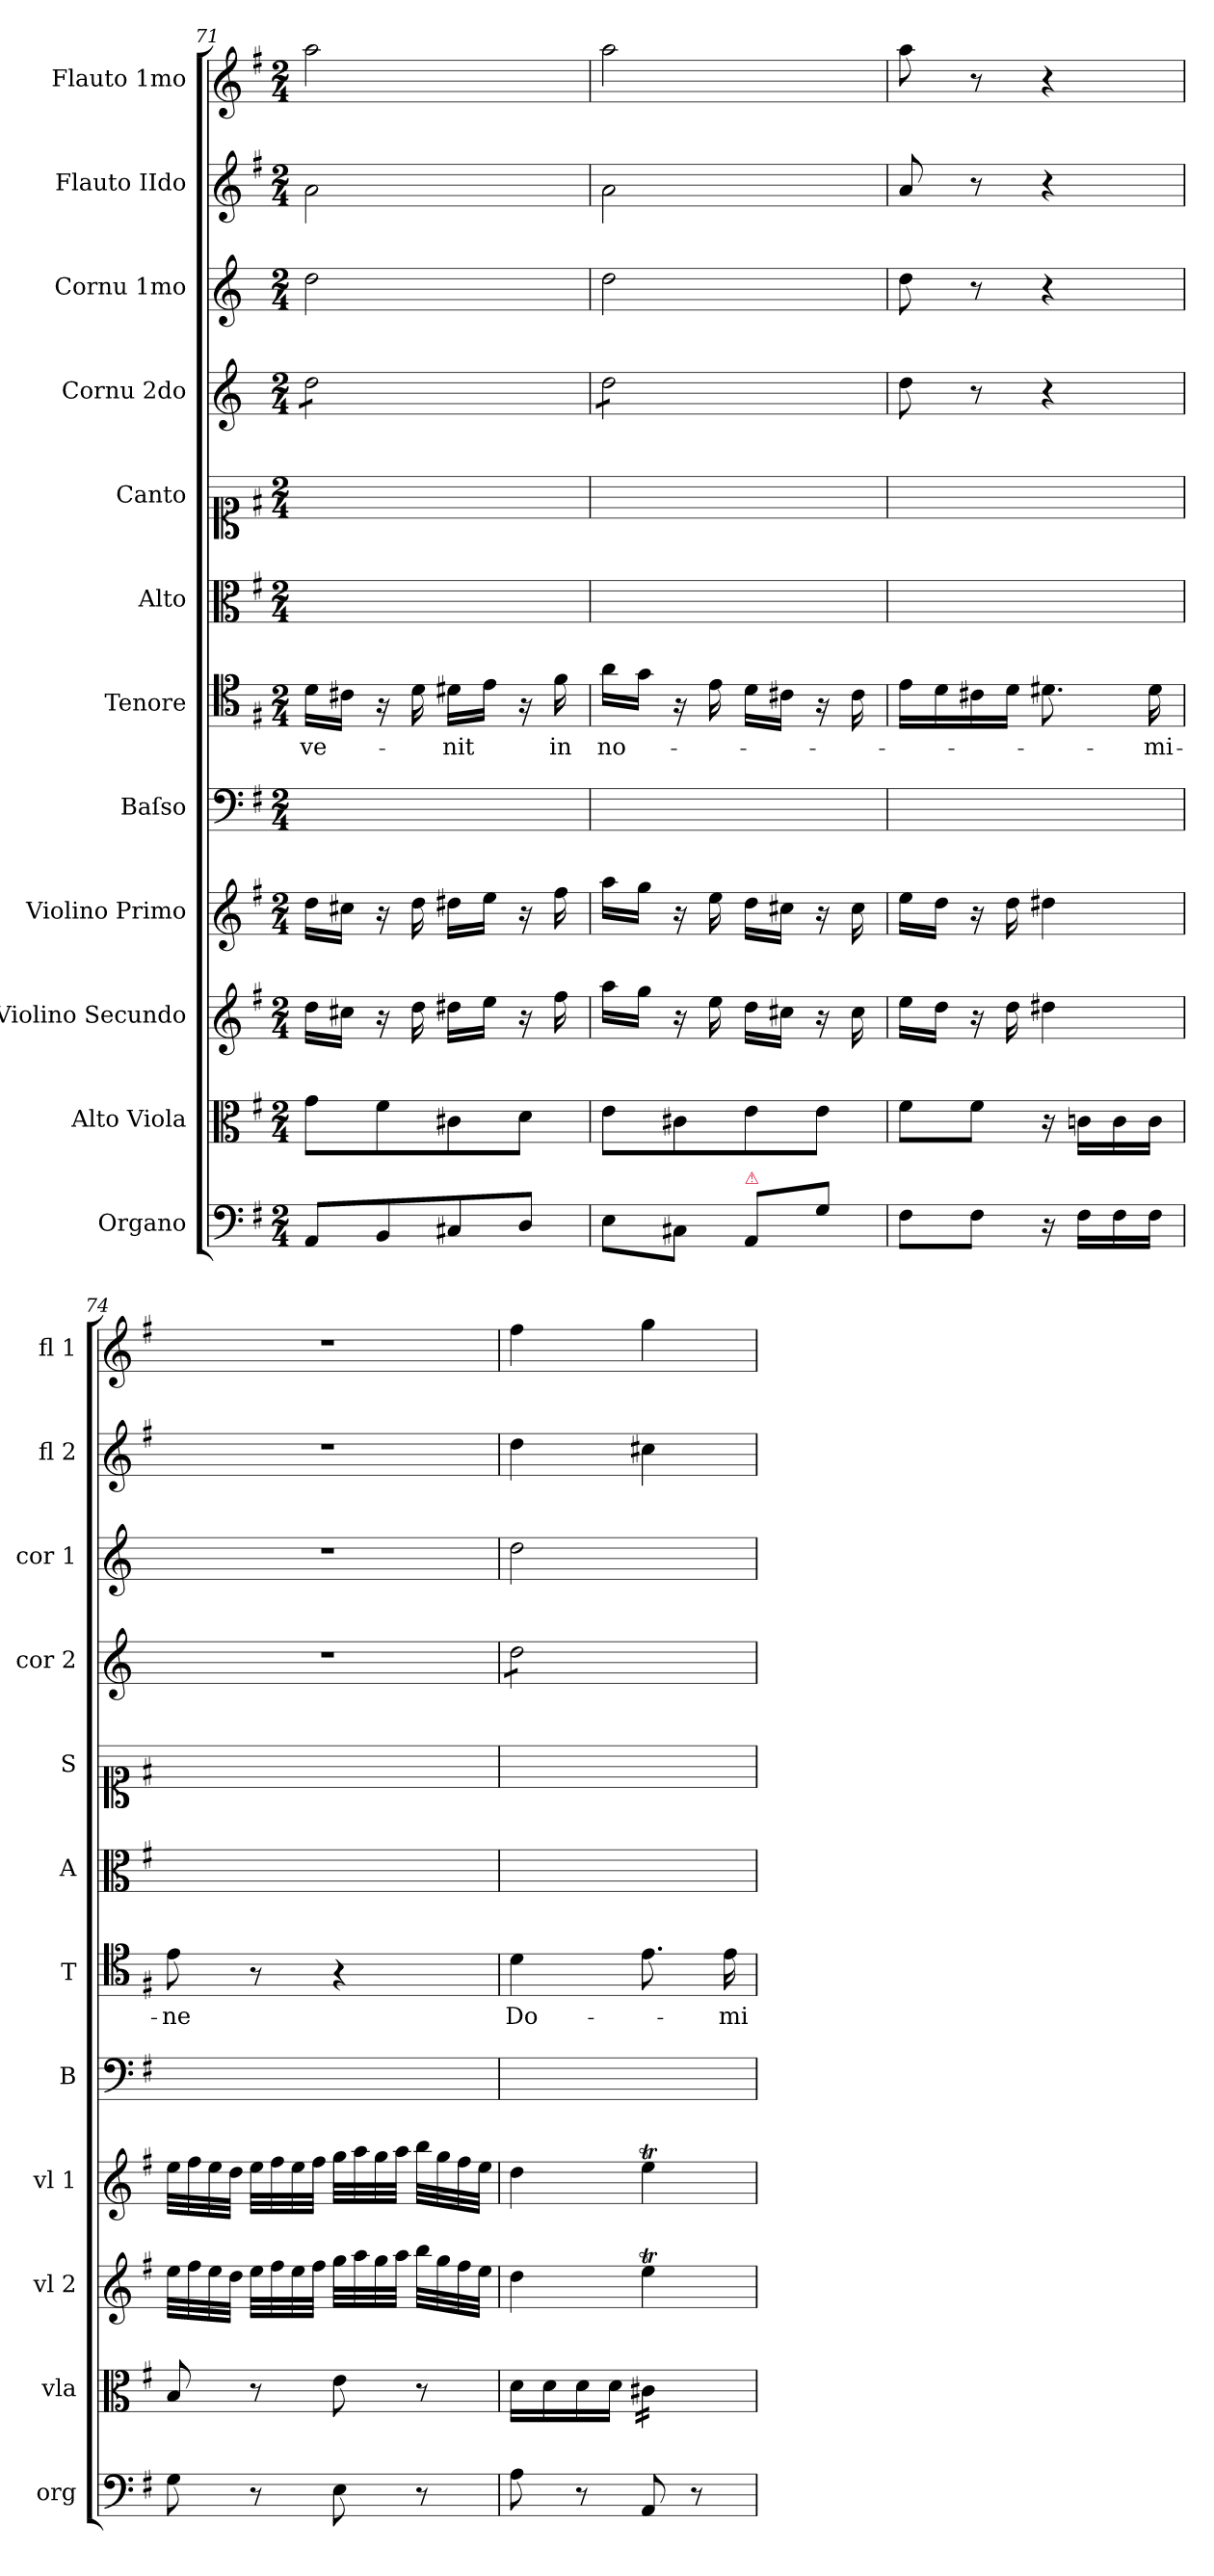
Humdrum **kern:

**kern	**kern	**kern	**kern	**kern	**kern	**text	**kern	**kern	**kern	**kern	**kern	**kern
*part12	*part11	*part10	*part9	*part8	*part7	*part7	*part6	*part5	*part4	*part3	*part2	*part1
*staff12	*staff11	*staff10	*staff9	*staff8	*staff7	*staff7	*staff6	*staff5	*staff4	*staff3	*staff2	*staff1
*I"Organo	*I"Alto Viola	*I"Violino Secundo	*I"Violino Primo	*I"Baſso	*I"Tenore	*	*I"Alto	*I"Canto	*I"Cornu 2do	*I"Cornu 1mo	*I"Flauto IIdo	*I"Flauto 1mo
*I'org	*I'vla	*I'vl 2	*I'vl 1	*I'B	*I'T	*	*I'A	*I'S	*I'cor 2	*I'cor 1	*I'fl 2	*I'fl 1
*clefF4	*clefC3	*clefG2	*clefG2	*clefF4	*clefC4	*	*clefC3	*clefC1	*clefG2	*clefG2	*clefG2	*clefG2
*	*	*	*	*	*	*	*	*	*ITrd3c5	*ITrd3c5	*	*
*k[f#]	*k[f#]	*k[f#]	*k[f#]	*k[f#]	*k[f#]	*	*k[f#]	*k[f#]	*k[f#]	*k[f#]	*k[f#]	*k[f#]
*G:	*G:	*G:	*G:	*G:	*G:	*	*G:	*G:	*G:	*G:	*G:	*G:
*M2/4	*M2/4	*M2/4	*M2/4	*M2/4	*M2/4	*	*M2/4	*M2/4	*M2/4	*M2/4	*M2/4	*M2/4
=71	=71	=71	=71	=71	=71	=71	=71	=71	=71	=71	=71	=71
*	*	*	*	*	*	*	*	*	*tremolo	*	*	*
8AA/L	8g\L	16dd\LL	16dd\LL	2ryy	16d\LL	ve-	2ryy	2ryy	8a\L	2a\	2a\	2aa\
.	.	16cc#X\JJ	16cc#X\JJ	.	16c#X\JJ	.	.	.	.	.	.	.
8BB/	8f#\	16r	16r	.	16r	.	.	.	8a\	.	.	.
.	.	16dd\	16dd\	.	16d\	.	.	.	.	.	.	.
8C#X/	8c#X\	16dd#X\LL	16dd#X\LL	.	16d#X\LL	-nit	.	.	8a\	.	.	.
.	.	16ee\JJ	16ee\JJ	.	16e\JJ	.	.	.	.	.	.	.
8D/J	8d\J	16r	16r	.	16r	.	.	.	8a\J	.	.	.
.	.	16ff#\	16ff#\	.	16f#\	in	.	.	.	.	.	.
=72	=72	=72	=72	=72	=72	=72	=72	=72	=72	=72	=72	=72
8E\L	8e\L	16aa\LL	16aa\LL	2ryy	16a\LL	no-	2ryy	2ryy	8a\L	2a\	2a\	2aa\
.	.	16gg\JJ	16gg\JJ	.	16g\JJ	.	.	.	.	.	.	.
8C#X\J	8c#X\	16r	16r	.	16r	.	.	.	8a\	.	.	.
.	.	16ee\	16ee\	.	16e\	.	.	.	.	.	.	.
!LO:TX:a:color=crimson:t=⚠	!	!	!	!	!	!	!	!	!	!	!	!
8AA/L	8e\	16dd\LL	16dd\LL	.	16d\LL	.	.	.	8a\	.	.	.
.	.	16cc#X\JJ	16cc#X\JJ	.	16c#X\JJ	.	.	.	.	.	.	.
8G\J	8e\J	16r	16r	.	16r	.	.	.	8a\J	.	.	.
*	*	*	*	*	*	*	*	*	*Xtremolo	*	*	*
.	.	16cc#\	16cc#\	.	16c#\	.	.	.	.	.	.	.
=73	=73	=73	=73	=73	=73	=73	=73	=73	=73	=73	=73	=73
8F#\L	8f#\L	16ee\LL	16ee\LL	2ryy	16e\LL	.	2ryy	2ryy	8a\	8a\	8a/	8aa\
.	.	16dd\JJ	16dd\JJ	.	16d\	.	.	.	.	.	.	.
8F#\J	8f#\J	16r	16r	.	16c#X\	.	.	.	8r	8r	8r	8r
.	.	16dd\	16dd\	.	16d\JJ	.	.	.	.	.	.	.
16r	16r	4dd#X\	4dd#X\	.	8.d#X\	.	.	.	4r	4r	4r	4r
16F#\LL	16cn\LL	.	.	.	.	.	.	.	.	.	.	.
16F#\	16c\	.	.	.	.	.	.	.	.	.	.	.
16F#\JJ	16c\JJ	.	.	.	16d#\	-mi-	.	.	.	.	.	.
=74	=74	=74	=74	=74	=74	=74	=74	=74	=74	=74	=74	=74
8G\	8B/	32ee\LLL	32ee\LLL	2ryy	8e\	-ne	2ryy	2ryy	2r	2r	2r	2r
.	.	32ff#\	32ff#\	.	.	.	.	.	.	.	.	.
.	.	32ee\	32ee\	.	.	.	.	.	.	.	.	.
.	.	32dd\JJJ	32dd\JJJ	.	.	.	.	.	.	.	.	.
8r	8r	32ee\LLL	32ee\LLL	.	8r	.	.	.	.	.	.	.
.	.	32ff#\	32ff#\	.	.	.	.	.	.	.	.	.
.	.	32ee\	32ee\	.	.	.	.	.	.	.	.	.
.	.	32ff#\JJJ	32ff#\JJJ	.	.	.	.	.	.	.	.	.
8E\	8e\	32gg\LLL	32gg\LLL	.	4r	.	.	.	.	.	.	.
.	.	32aa\	32aa\	.	.	.	.	.	.	.	.	.
.	.	32gg\	32gg\	.	.	.	.	.	.	.	.	.
.	.	32aa\JJJ	32aa\JJJ	.	.	.	.	.	.	.	.	.
8r	8r	32bb\LLL	32bb\LLL	.	.	.	.	.	.	.	.	.
.	.	32gg\	32gg\	.	.	.	.	.	.	.	.	.
.	.	32ff#\	32ff#\	.	.	.	.	.	.	.	.	.
.	.	32ee\JJJ	32ee\JJJ	.	.	.	.	.	.	.	.	.
=75	=75	=75	=75	=75	=75	=75	=75	=75	=75	=75	=75	=75
*	*	*	*	*	*	*	*	*	*tremolo	*	*	*
8A\	16d\LL	4dd\	4dd\	2ryy	4d\	Do-	2ryy	2ryy	8a\L	2a\	4dd\	4ff#\
.	16d\	.	.	.	.	.	.	.	.	.	.	.
8r	16d\	.	.	.	.	.	.	.	8a\	.	.	.
.	16d\JJ	.	.	.	.	.	.	.	.	.	.	.
*	*tremolo	*	*	*	*	*	*	*	*	*	*	*
8AA/	16c#X\LL	4eeT\	4eeT\	.	8.e\	.	.	.	8a\	.	4cc#X\	4gg\
.	16c#X\	.	.	.	.	.	.	.	.	.	.	.
8r	16c#X\	.	.	.	.	.	.	.	8a\J	.	.	.
*	*	*	*	*	*	*	*	*	*Xtremolo	*	*	*
.	16c#X\JJ	.	.	.	16e\	-mi-	.	.	.	.	.	.
*	*Xtremolo	*	*	*	*	*	*	*	*	*	*	*
=	=	=	=	=	=	=	=	=	=	=	=	=
*-	*-	*-	*-	*-	*-	*-	*-	*-	*-	*-	*-	*-
